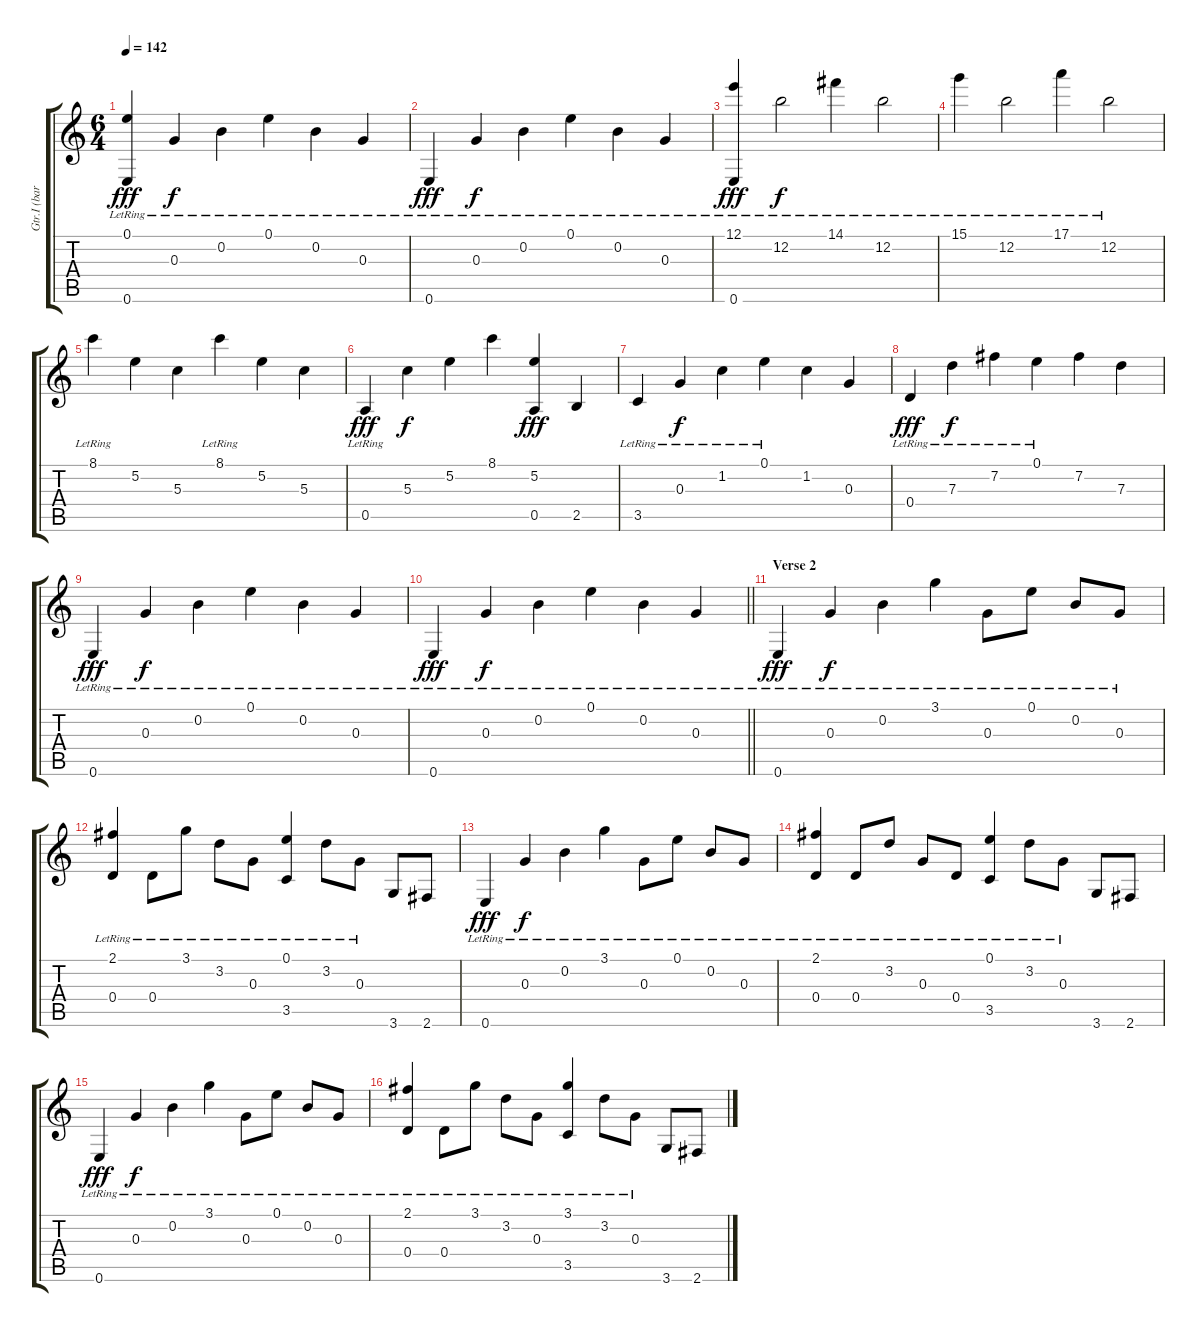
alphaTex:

\track ("Gtr.I (bare)" "Gtr.I (bar") {instrument acousticguitarsteel}
\staff {score tabs}
\tuning (E4 B3 G3 D3 A2 E2) {hide}
\ts (6 4)
\tempo 142
\clef g2
\ks c
(0.1{lr} 0.6{lr}).4{dy fff} 0.3{lr}.4{dy f} 0.2{lr}.4 0.1{lr}.4 0.2{lr}.4 0.3{lr}.4 |
0.6{lr}.4{dy fff} 0.3{lr}.4{dy f} 0.2{lr}.4 0.1{lr}.4 0.2{lr}.4 0.3{lr}.4 |
(12.1{lr} 0.6{lr}).4{dy fff} 12.2{lr}.2{dy f} 14.1{lr}.4 12.2{lr}.2 |
15.1{lr}.4 12.2{lr}.2 17.1{lr}.4 12.2{lr}.2 |
8.1{lr}.4 5.2.4 5.3.4 8.1{lr}.4 5.2.4 5.3.4 |
0.5{lr}.4{dy fff} 5.3.4{dy f} 5.2.4 8.1.4 (5.2 0.5).4{dy fff} 2.5.4 |
3.5{lr}.4 0.3{lr}.4{dy f} 1.2{lr}.4 0.1{lr}.4 1.2.4 0.3.4 |
0.4{lr}.4{dy fff} 7.3{lr}.4{dy f} 7.2{lr}.4 0.1{lr}.4 7.2.4 7.3.4 |
0.6{lr}.4{dy fff} 0.3{lr}.4{dy f} 0.2{lr}.4 0.1{lr}.4 0.2{lr}.4 0.3{lr}.4 |
\barLineRight lightlight
0.6{lr}.4{dy fff} 0.3{lr}.4{dy f} 0.2{lr}.4 0.1{lr}.4 0.2{lr}.4 0.3{lr}.4 |
\section ("" "Verse 2")
0.6{lr}.4{dy fff} 0.3{lr}.4{dy f} 0.2{lr}.4 3.1{lr}.4 0.3{lr}.8 0.1{lr}.8 0.2{lr}.8 0.3{lr}.8 |
(2.1{lr} 0.4{lr}).4 0.4{lr}.8 3.1{lr}.8 3.2{lr}.8 0.3{lr}.8 (0.1{lr} 3.5{lr}).4 3.2{lr}.8 0.3{lr}.8 3.6.8 2.6.8 |
0.6{lr}.4{dy fff} 0.3{lr}.4{dy f} 0.2{lr}.4 3.1{lr}.4 0.3{lr}.8 0.1{lr}.8 0.2{lr}.8 0.3{lr}.8 |
(2.1{lr} 0.4{lr}).4 0.4{lr}.8 3.2{lr}.8 0.3{lr}.8 0.4{lr}.8 (0.1{lr} 3.5{lr}).4 3.2{lr}.8 0.3{lr}.8 3.6.8 2.6.8 |
0.6{lr}.4{dy fff} 0.3{lr}.4{dy f} 0.2{lr}.4 3.1{lr}.4 0.3{lr}.8 0.1{lr}.8 0.2{lr}.8 0.3{lr}.8 |
(2.1{lr} 0.4{lr}).4 0.4{lr}.8 3.1{lr}.8 3.2{lr}.8 0.3{lr}.8 (3.1{lr} 3.5{lr}).4 3.2{lr}.8 0.3{lr}.8 3.6.8 2.6.8
